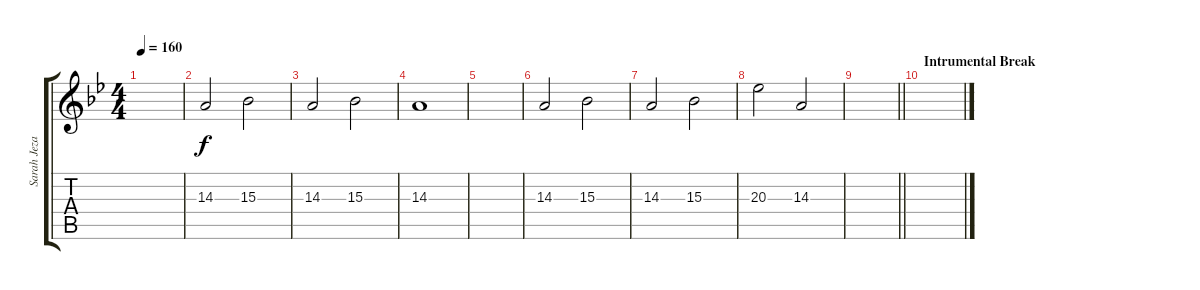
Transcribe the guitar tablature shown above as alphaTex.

\track ("Sarah Jezabel" "Sarah Jeza") {instrument choiraahs}
\staff {score tabs}
\tuning (E4 B3 G3 D3 A2 E2) {hide}
\ts (4 4)
\tempo 160
\clef g2
\ks bb
|
14.3.2{volume 14} 15.3.2 |
14.3.2 15.3.2 |
14.3.1 |
|
14.3.2 15.3.2 |
14.3.2 15.3.2 |
20.3.2 14.3.2 |
\barLineRight lightlight
|
\section ("" "Intrumental Break")
